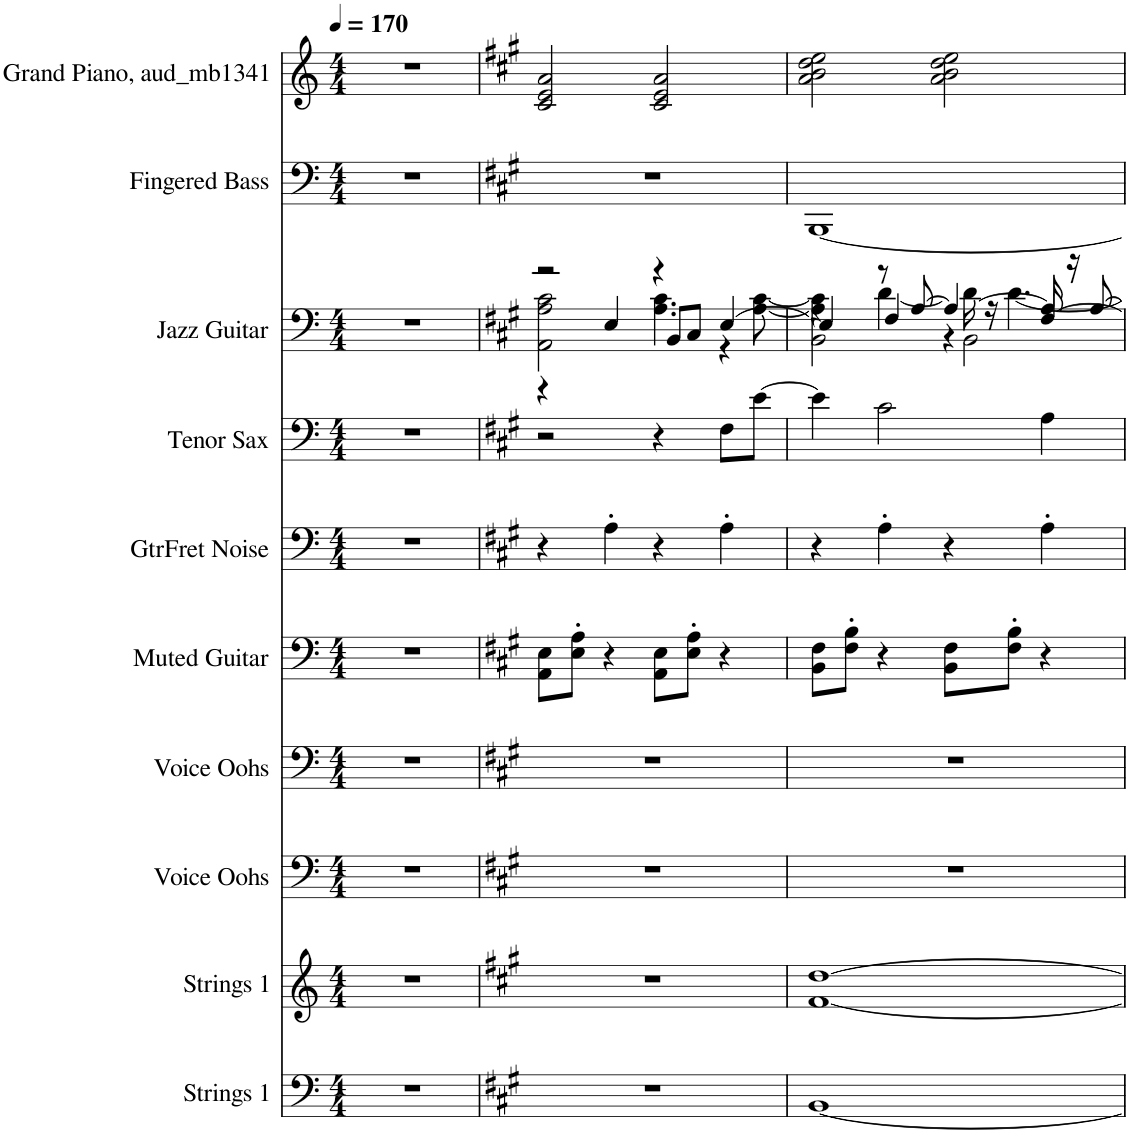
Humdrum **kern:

**kern	**kern	**kern	**kern	**kern	**kern	**kern	**kern	**kern	**kern
*part10	*part9	*part8	*part7	*part6	*part5	*part4	*part3	*part2	*part1
*staff10	*staff9	*staff8	*staff7	*staff6	*staff5	*staff4	*staff3	*staff2	*staff1
*I"Strings 1	*I"Strings 1	*I"Voice Oohs	*I"Voice Oohs	*I"Muted Guitar	*I"GtrFret Noise	*I"Tenor Sax	*I"Jazz Guitar	*I"Fingered Bass	*I"Grand Piano, aud_mb1341
*I'Str	*I'Str	*I'V	*I'V	*	*	*I'T Sax	*	*	*I'Pno
*clefF4	*clefG2	*clefF4	*clefF4	*clefF4	*clefF4	*clefF4	*clefF4	*clefF4	*clefG2
*	*	*	*	*	*	*Trd8c14	*	*	*
*k[]	*k[]	*k[]	*k[]	*k[]	*k[]	*k[]	*k[]	*k[]	*k[]
*M4/4	*M4/4	*M4/4	*M4/4	*M4/4	*M4/4	*M4/4	*M4/4	*M4/4	*M4/4
*MM170	*MM170	*MM170	*MM170	*MM170	*MM170	*MM170	*MM170	*MM170	*MM170
=1	=1	=1	=1	=1	=1	=1	=1	=1	=1
1r	1r	1r	1r	1r	1r	1r	1r	1r	1r
=2	=2	=2	=2	=2	=2	=2	=2	=2	=2
*k[f#c#g#]	*k[f#c#g#]	*k[f#c#g#]	*k[f#c#g#]	*k[f#c#g#]	*k[f#c#g#]	*k[f#c#g#]	*k[f#c#g#]	*k[f#c#g#]	*k[f#c#g#]
*	*	*	*	*	*	*	*^	*	*
*	*	*	*	*	*	*	*	*^	*	*
1r	1r	1r	1r	8AA\ 8E\L	4r	2r	2r	2AA\ 2A\ 2c#\	4r	1r	2c#/ 2e/ 2a/
.	.	.	.	8E\' 8A\'J	.	.	.	.	.	.	.
.	.	.	.	4r	4A'\	.	.	.	4E/	.	.
.	.	.	.	8AA\ 8E\L	4r	4r	4r	4.A\ 4.c#\	8BB/L	.	2c#/ 2e/ 2a/
.	.	.	.	8E\' 8A\'J	.	.	.	.	8C#/J	.	.
.	.	.	.	4r	4A'\	8F#\L	[4E/	.	4r	.	.
.	.	.	.	.	.	[8e\J	.	[8A\ [8c#\	.	.	.
=3	=3	=3	=3	=3	=3	=3	=3	=3	=3	=3	=3
*	*	*	*	*	*	*	*	*	*^	*	*
[1BB	[1f# [1dd	1r	1r	8BB\ 8F#\L	4r	4e\]	4E/]	4A\] 4c#\]	4r	2BB\	[1BBB	2a\ 2b\ 2dd\ 2ee\
.	.	.	.	8F#\' 8B\'J	.	.	.	.	.	.	.	.
.	.	.	.	4r	4A'\	2c#\	8r	[4d\	4F#/	.	.	.
.	.	.	.	.	.	.	[8A/	.	.	.	.	.
.	.	.	.	8BB\ 8F#\L	4r	.	4A/_	16d\]	4r	2BB\	.	2a\ 2b\ 2dd\ 2ee\
.	.	.	.	.	.	.	.	16r	.	.	.	.
.	.	.	.	8F#\' 8B\'J	.	.	.	[4.d\	.	.	.	.
.	.	.	.	4r	4A'\	4A\	16A/]	.	[4F#/	.	.	.
.	.	.	.	.	.	.	16r	.	.	.	.	.
.	.	.	.	.	.	.	[8A/	.	.	.	.	.
*	*	*	*	*	*	*	*v	*v	*v	*v	*	*
=	=	=	=	=	=	=	=	=	=
*-	*-	*-	*-	*-	*-	*-	*-	*-	*-
